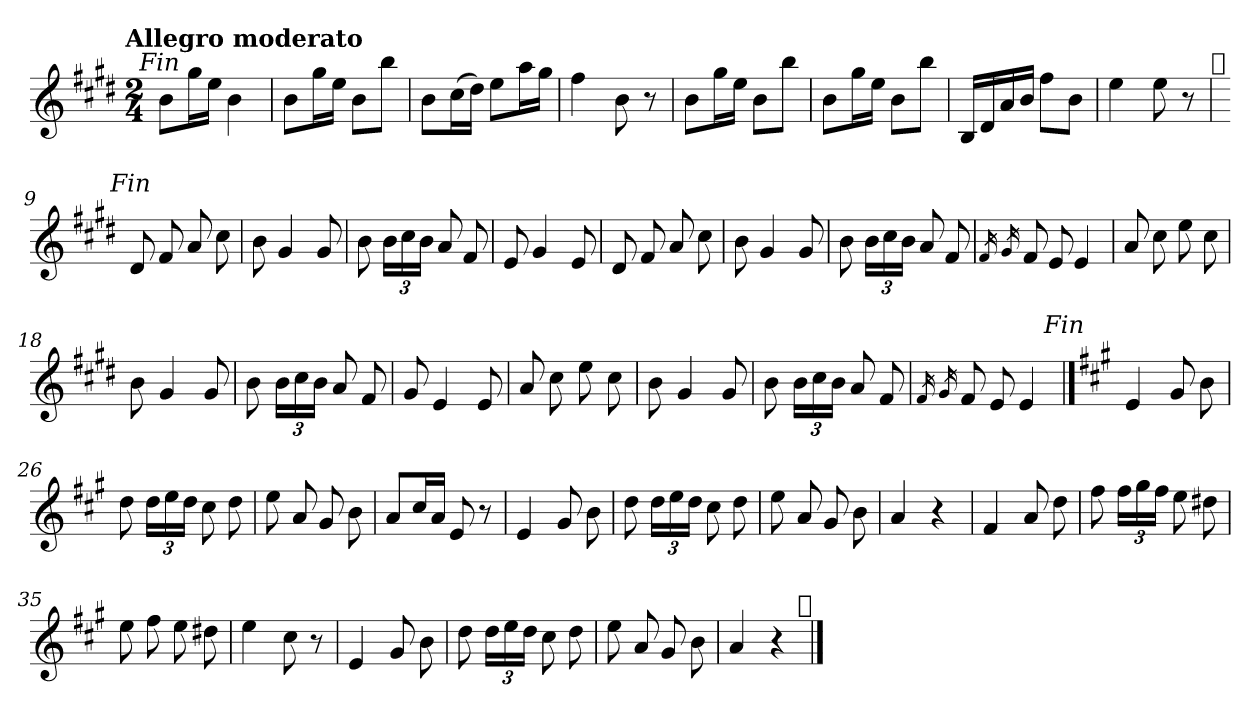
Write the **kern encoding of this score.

**kern
*part1
*staff1
*clefG2
*k[f#c#g#d#]
*E:
!!LO:TX:omd:t=Allegro moderato
*M2/4
*MM128
=1
!LO:TX:a:i:cj:t=Fin
8b\L
16gg#\L
16ee\JJ
4b\
=2
8b\L
16gg#\L
16ee\JJ
8b\L
8bb\J
=3
8b\L
(>16cc#\L
16dd#\JJ)
8ee\L
16aa\L
16gg#\JJ
=4
4ff#\
8b\
8r
=5
8b\L
16gg#\L
16ee\JJ
8b\L
8bb\J
=6
8b\L
16gg#\L
16ee\JJ
8b\L
8bb\J
=7
16B/LL
16d#/
16a/
16b/JJ
8ff#\L
8b\J
!!LO:LB:g=z
=8
4ee\
8ee\
8r
!LO:TX:a:t=𝄋
=9
!LO:TX:a:i:cj:t=Fin
8d#/
8f#/
8a/
8cc#\
=10
8b\
4g#/
8g#/
=11
8b\
24b\LL
24cc#\
24b\JJ
8a/
8f#/
=12
8e/
4g#/
8e/
=13
8d#/
8f#/
8a/
8cc#\
=14
8b\
4g#/
8g#/
=15
8b\
24b\LL
24cc#\
24b\JJ
8a/
8f#/
!!LO:LB:g=z
=16
16qf#/
16qg#/
8f#/
8e/
4e/
=17
8a/
8cc#\
8ee\
8cc#\
=18
8b\
4g#/
8g#/
=19
8b\
24b\LL
24cc#\
24b\JJ
8a/
8f#/
=20
8g#/
4e/
8e/
=21
8a/
8cc#\
8ee\
8cc#\
=22
8b\
4g#/
8g#/
=23
8b\
24b\LL
24cc#\
24b\JJ
8a/
8f#/
!!LO:LB:g=z
=24
16qf#/
16qg#/
8f#/
8e/
4e/
!LO:TX:a:i:cj:t=Fin
==25
*k[f#c#g#]
4e/
8g#/
8b\
=26
8dd\
24dd\LL
24ee\
24dd\JJ
8cc#\
8dd\
=27
8ee\
8a/
8g#/
8b\
=28
8a/L
16cc#/L
16a/JJ
8e/
8r
=29
4e/
8g#/
8b\
=30
8dd\
24dd\LL
24ee\
24dd\JJ
8cc#\
8dd\
!!LO:LB:g=z
=31
8ee\
8a/
8g#/
8b\
=32
4a/
4r
=33
4f#/
8a/
8dd\
=34
8ff#\
24ff#\LL
24gg#\
24ff#\JJ
8ee\
8dd#X\
=35
8ee\
8ff#\
8ee\
8dd#X\
=36
4ee\
8cc#\
8r
=37
4e/
8g#/
8b\
=38
8dd\
24dd\LL
24ee\
24dd\JJ
8cc#\
8dd\
=39
8ee\
8a/
8g#/
8b\
!!LO:LB:g=z
=40
4a/
4r
!LO:TX:a:t=𝄋
==
*-
